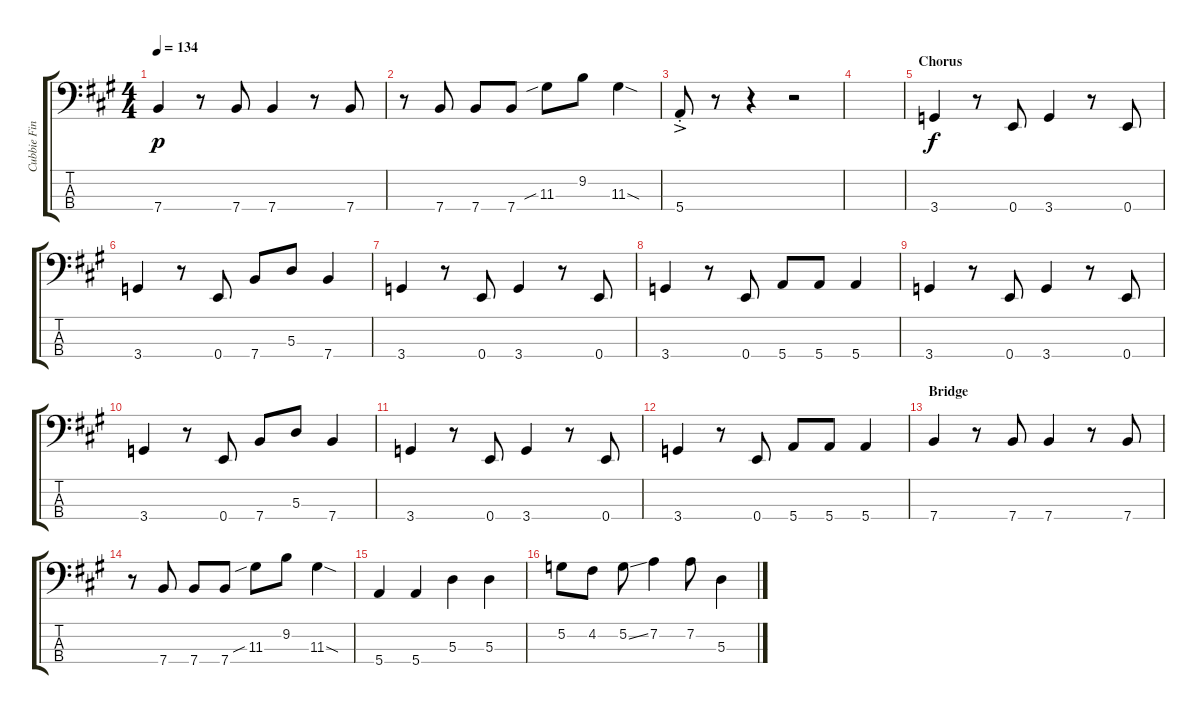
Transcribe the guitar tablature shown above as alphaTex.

\track ("Cubbie Fink" "Cubbie Fin") {instrument electricbassfinger}
\staff {score tabs}
\tuning (G2 D2 A1 E1) {hide}
\ts (4 4)
\tempo 134
\clef f4
\ks a
7.4.4{dy p} r.8 7.4.8 7.4.4 r.8 7.4.8 |
r.8 7.4.8 7.4.8 7.4.8 11.3{sib}.8 9.2.8 11.3{sod}.4 |
5.4{ac st}.8 r.8 r.4 r.2 |
|
\section ("" "Chorus")
3.4.4{dy f} r.8 0.4.8 3.4.4 r.8 0.4.8 |
3.4.4 r.8 0.4.8 7.4.8 5.3.8 7.4.4 |
3.4.4 r.8 0.4.8 3.4.4 r.8 0.4.8 |
3.4.4 r.8 0.4.8 5.4.8 5.4.8 5.4.4 |
3.4.4 r.8 0.4.8 3.4.4 r.8 0.4.8 |
3.4.4 r.8 0.4.8 7.4.8 5.3.8 7.4.4 |
3.4.4 r.8 0.4.8 3.4.4 r.8 0.4.8 |
3.4.4 r.8 0.4.8 5.4.8 5.4.8 5.4.4 |
\section ("" "Bridge")
7.4.4 r.8 7.4.8 7.4.4 r.8 7.4.8 |
r.8 7.4.8 7.4.8 7.4.8 11.3{sib}.8 9.2.8 11.3{sod}.4 |
5.4.4 5.4.4 5.3.4 5.3.4 |
5.2.8 4.2.8 5.2{ss}.8 7.2.4 7.2.8 5.3.4
